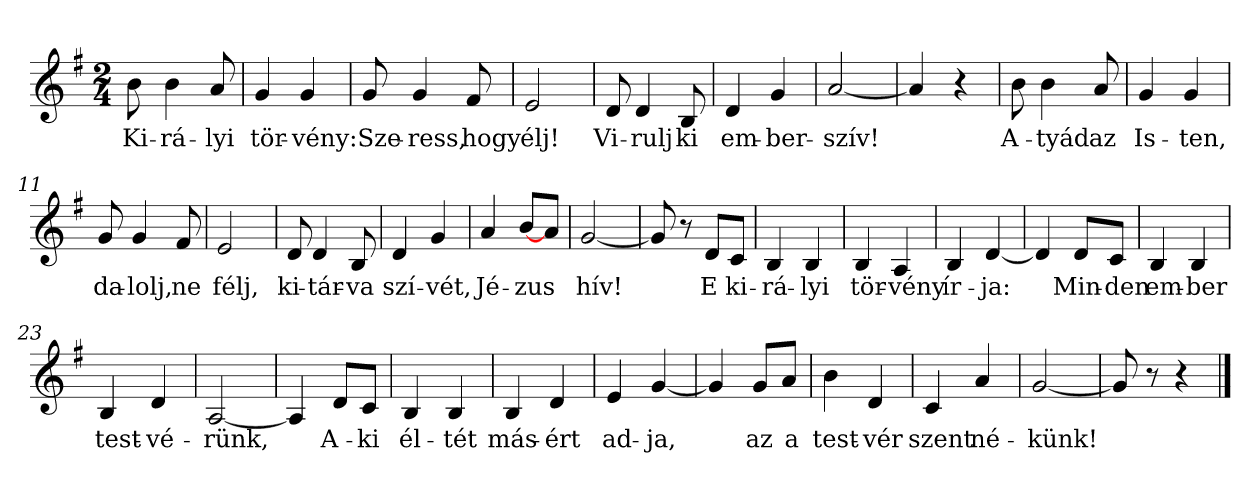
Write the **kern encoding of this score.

**kern	**text
*part1	*part1
*staff1	*staff1
*clefG2	*
*k[f#]	*
*G:	*
*M2/4	*
=1	=1
!	!LO:LY:b
8b\	Ki-
!	!LO:LY:b
4b\	-rá-
!	!LO:LY:b
8a/	-lyi
=2	=2
!	!LO:LY:b
4g/	tör-
!	!LO:LY:b
4g/	-vény:
=3	=3
!	!LO:LY:b
8g/	Sze-
!	!LO:LY:b
4g/	-ress,
!	!LO:LY:b
8f#/	hogy
=4	=4
!	!LO:LY:b
2e/	élj!
=5	=5
!	!LO:LY:b
8d/	Vi-
!	!LO:LY:b
4d/	-rulj
!	!LO:LY:b
8B/	ki
=6	=6
!	!LO:LY:b
4d/	em-
!	!LO:LY:b
4g/	-ber-
=7	=7
!	!LO:LY:b
[2a/	-szív!
=8	=8
4a/]	.
4r	.
!!LO:LB:g=z
=9	=9
!	!LO:LY:b
8b\	A-
!	!LO:LY:b
4b\	-tyád
!	!LO:LY:b
8a/	az
=10	=10
!	!LO:LY:b
4g/	Is-
!	!LO:LY:b
4g/	-ten,
=11	=11
!	!LO:LY:b
8g/	da-
!	!LO:LY:b
4g/	-lolj,
!	!LO:LY:b
8f#/	ne
=12	=12
!	!LO:LY:b
2e/	félj,
=13	=13
!	!LO:LY:b
8d/	ki-
!	!LO:LY:b
4d/	-tár-
!	!LO:LY:b
8B/	-va
=14	=14
!	!LO:LY:b
4d/	szí-
!	!LO:LY:b
4g/	-vét,
=15	=15
!	!LO:LY:b
4a/	Jé-
!	!LO:LY:b
[8b/L	-zus
8a/J	.
=16	=16
!	!LO:LY:b
[2g/	hív!
!!LO:LB:g=z
=17	=17
8g/]	.
8r	.
!	!LO:LY:b
8d/L	E
!	!LO:LY:b
8c/J	ki-
=18	=18
!	!LO:LY:b
4B/	-rá-
!	!LO:LY:b
4B/	-lyi
=19	=19
!	!LO:LY:b
4B/	tör-
!	!LO:LY:b
4A/	-vény
=20	=20
!	!LO:LY:b
4B/	ír-
!	!LO:LY:b
[4d/	-ja:
=21	=21
4d/]	.
!	!LO:LY:b
8d/L	Min-
!	!LO:LY:b
8c/J	-den
=22	=22
!	!LO:LY:b
4B/	em-
!	!LO:LY:b
4B/	-ber
=23	=23
!	!LO:LY:b
4B/	test-
!	!LO:LY:b
4d/	-vé-
=24	=24
!	!LO:LY:b
[2A/	-rünk,
!!LO:LB:g=z
=25	=25
4A/]	.
!	!LO:LY:b
8d/L	A-
!	!LO:LY:b
8c/J	-ki
=26	=26
!	!LO:LY:b
4B/	él-
!	!LO:LY:b
4B/	-tét
=27	=27
!	!LO:LY:b
4B/	más-
!	!LO:LY:b
4d/	-ért
=28	=28
!	!LO:LY:b
4e/	ad-
!	!LO:LY:b
[4g/	-ja,
=29	=29
4g/]	.
!	!LO:LY:b
8g/L	az
!	!LO:LY:b
8a/J	a
=30	=30
!	!LO:LY:b
4b\	test-
!	!LO:LY:b
4d/	-vér
=31	=31
!	!LO:LY:b
4c/	szent
!	!LO:LY:b
4a/	né-
=32	=32
!	!LO:LY:b
[2g/	-künk!
=33	=33
8g/]	.
8r	.
4r	.
==	==
*-	*-
